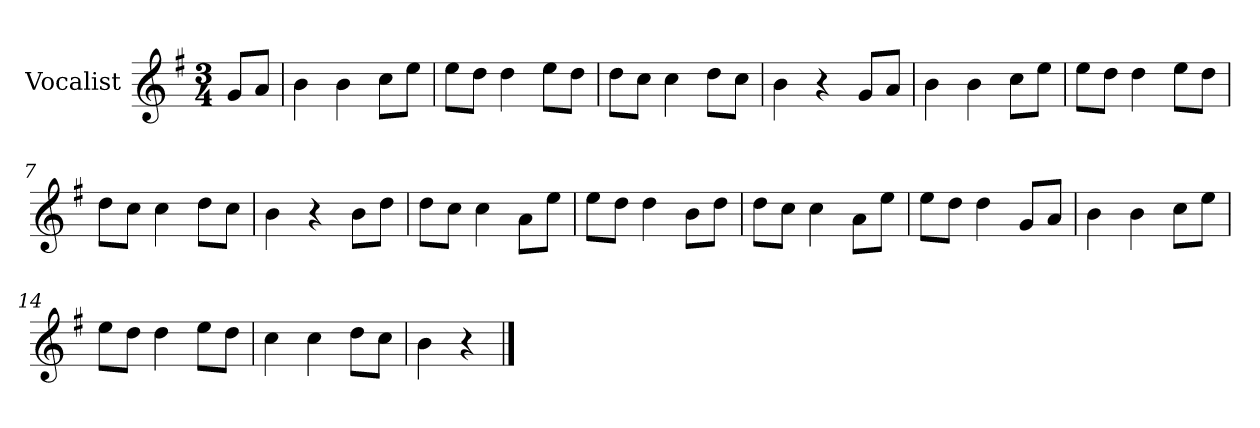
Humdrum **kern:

**kern
*part1
*staff1
*I"Vocalist
*k[f#]
*G:
*M3/4
=
8gL
8aJ
=1
4b
4b
8ccL
8eeJ
=2
8eeL
8ddJ
4dd
8eeL
8ddJ
=3
8ddL
8ccJ
4cc
8ddL
8ccJ
=4
4b
4r
8gL
8aJ
=5
4b
4b
8ccL
8eeJ
=6
8eeL
8ddJ
4dd
8eeL
8ddJ
=7
8ddL
8ccJ
4cc
8ddL
8ccJ
=8
4b
4r
8bL
8ddJ
=9
8ddL
8ccJ
4cc
8aL
8eeJ
=10
8eeL
8ddJ
4dd
8bL
8ddJ
=11
8ddL
8ccJ
4cc
8aL
8eeJ
=12
8eeL
8ddJ
4dd
8gL
8aJ
=13
4b
4b
8ccL
8eeJ
=14
8eeL
8ddJ
4dd
8eeL
8ddJ
=15
4cc
4cc
8ddL
8ccJ
=16
4b
4r
==
*-
